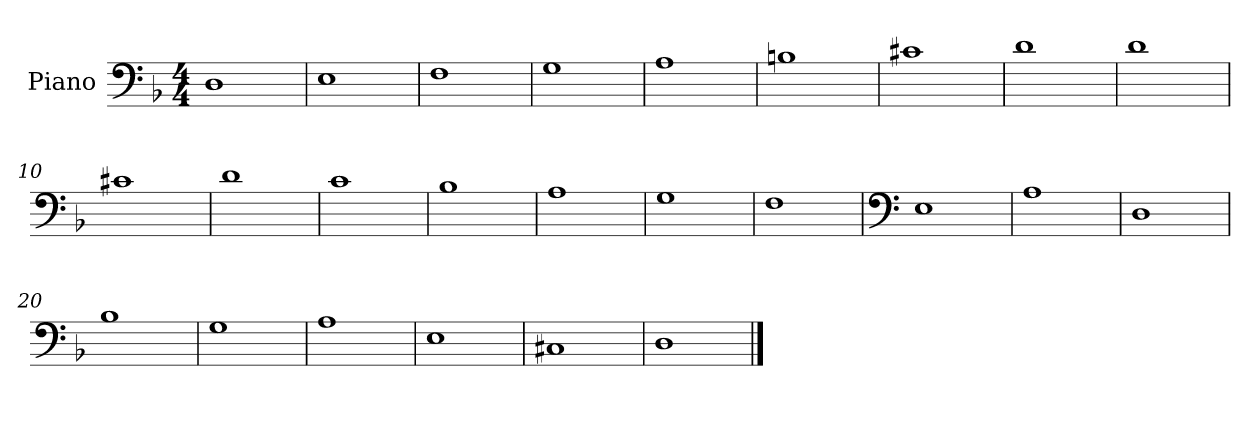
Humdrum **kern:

**kern
*part1
*staff1
*I"Piano
*I'Pno.
*clefF4
*k[b-]
*M4/4
=1
1D
=2
1E
=3
1F
=4
1G
=5
1A
=6
1Bn
=7
1c#X
=8
1d
=9
1d
=10
1c#X
=11
1d
=12
1c
=13
1B-
=14
1A
=15
1G
=16
1F
=17
*clefF4
1E
=18
1A
=19
1D
=20
1B-
=21
1G
=22
1A
=23
1E
=24
1C#X
=25
1D
==
*-
